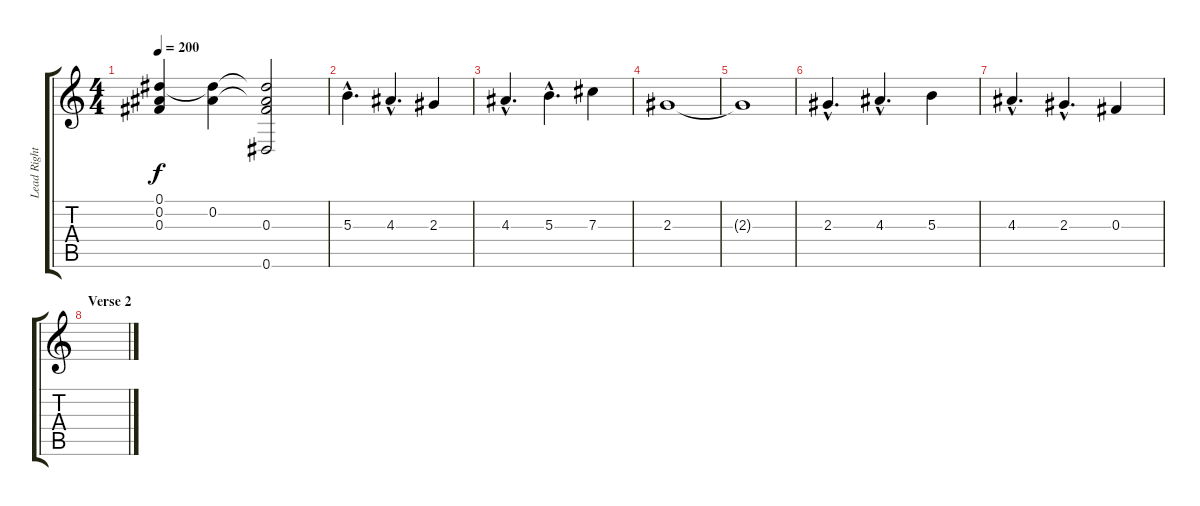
\track ("Lead Right" "Lead Right") {instrument distortionguitar}
\staff {score tabs}
\tuning (Eb4 Bb3 Gb3 Db3 Ab2 Eb2) {hide}
\ts (4 4)
\tempo 200
\clef g2
\ks c
(0.1 0.2{t} 0.3{t}).4{dy f} (0.1{t} 0.2).4 (0.1{t} 0.2{t} 0.3 0.6{t}).2 |
5.3{hac}.4{d} 4.3{hac}.4{d} 2.3.4 |
4.3{hac}.4{d} 5.3{hac}.4{d} 7.3.4 |
2.3.1 |
2.3{t}.1 |
2.3{hac}.4{d} 4.3{hac}.4{d} 5.3.4 |
4.3{hac}.4{d} 2.3{hac}.4{d} 0.3.4 |
\section ("" "Verse 2")
